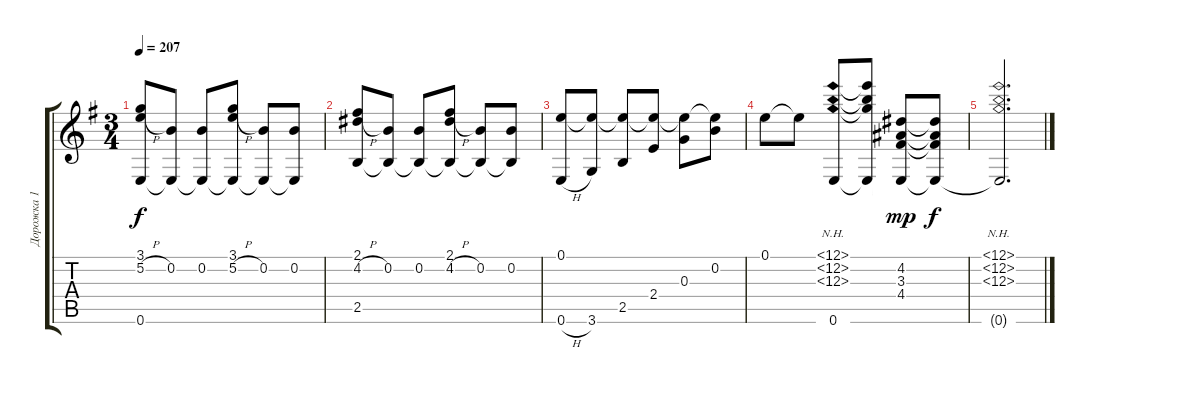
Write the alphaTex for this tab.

\track ("Дорожка 1" "Дорожка 1") {instrument acousticguitarnylon}
\staff {score tabs}
\tuning (E4 B3 G3 D3 A2 E2) {hide}
\ts (3 4)
\tempo 207
\clef g2
\ks eminor
(3.1 5.2{h} 0.6).8{dy f} (0.2 0.6{t}).8 (0.2 0.6{t}).8 (3.1 5.2{h} 0.6{t}).8 (0.2 0.6{t}).8 (0.2 0.6{t}).8 |
(2.1 4.2{h} 2.5).8 (0.2 2.5{t}).8 (0.2 2.5{t}).8 (2.1 4.2{h} 2.5{t}).8 (0.2 2.5{t}).8 (0.2 2.5{t}).8 |
(0.1 0.6{h}).8 (0.1{t} 3.6).8 (0.1{t} 2.5).8 (0.1{t} 2.4).8 (0.1{t} 0.3).8 (0.1{t} 0.2).8 |
0.1.8 0.1{t}.8 (12.1{nh} 12.2{nh} 12.3{nh} 0.6).8 (12.1{t} 12.2{t} 12.3{t} 0.6{t}).8 (4.2 3.3 4.4 0.6{t}).8{dy mp} (4.2{t} 3.3{t} 4.4{t} 0.6{t}).8{dy f} |
(12.1{nh} 12.2{nh} 12.3{nh} 0.6{t}).2{d}
